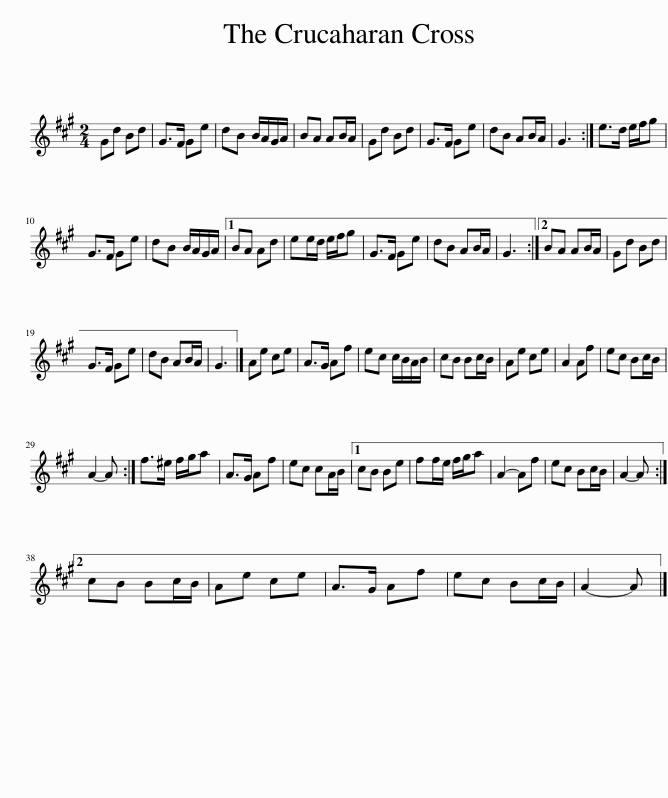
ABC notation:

X:1
L:1/8
M:2/4
I:linebreak $
K:A
V:1 treble
V:1
 Gd Bd | G>F Ge | dB B/A/G/A/ | BA AB/A/ | Gd Bd | %5
 G>F Ge | dB AB/A/ | G3 :| e>d e/f/g |$ G>F Ge | %10
 dB B/A/G/A/ |1 BA Ad | ee/d/ e/f/g | G>F Ge | dB AB/A/ | %15
 G3 :|2 BA AB/A/ | Gd Bd |$ G>F Ge | dB AB/A/ | %20
 G3 |] Ae ce | A>G Af | ec c/B/A/B/ | cB Bc/B/ | %25
 Ae ce | A2 Af | ec Bc/B/ |$ A2- A :| f>^e f/g/a | %30
 A>G Af | ec cA/B/ |1 cB Be | ff/e/ f/g/a | A2- Af | %35
 ec Bc/B/ | A2- A :|2$ cB Bc/B/ | Ae ce | A>G Af | %40
 ec Bc/B/ | A2- A |] %42
